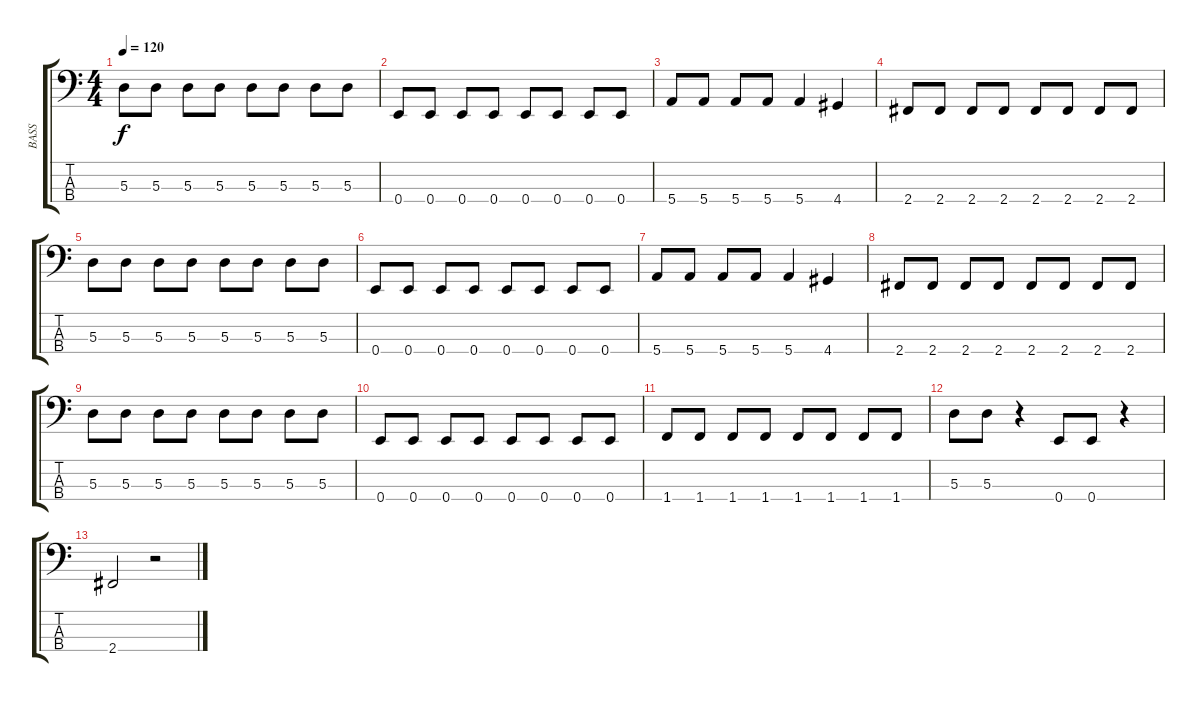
\track ("BASS" "BASS") {instrument electricbassfinger}
\staff {score tabs}
\tuning (G2 D2 A1 E1) {hide}
\ts (4 4)
\tempo 120
\clef f4
\ks c
5.3.8{dy f} 5.3.8 5.3.8 5.3.8 5.3.8 5.3.8 5.3.8 5.3.8 |
0.4.8 0.4.8 0.4.8 0.4.8 0.4.8 0.4.8 0.4.8 0.4.8 |
5.4.8 5.4.8 5.4.8 5.4.8 5.4.4 4.4.4 |
2.4.8 2.4.8 2.4.8 2.4.8 2.4.8 2.4.8 2.4.8 2.4.8 |
5.3.8 5.3.8 5.3.8 5.3.8 5.3.8 5.3.8 5.3.8 5.3.8 |
0.4.8 0.4.8 0.4.8 0.4.8 0.4.8 0.4.8 0.4.8 0.4.8 |
5.4.8 5.4.8 5.4.8 5.4.8 5.4.4 4.4.4 |
2.4.8 2.4.8 2.4.8 2.4.8 2.4.8 2.4.8 2.4.8 2.4.8 |
5.3.8 5.3.8 5.3.8 5.3.8 5.3.8 5.3.8 5.3.8 5.3.8 |
0.4.8 0.4.8 0.4.8 0.4.8 0.4.8 0.4.8 0.4.8 0.4.8 |
1.4.8 1.4.8 1.4.8 1.4.8 1.4.8 1.4.8 1.4.8 1.4.8 |
5.3.8 5.3.8 r.4 0.4.8 0.4.8 r.4 |
2.4.2{txt ""} r.2
